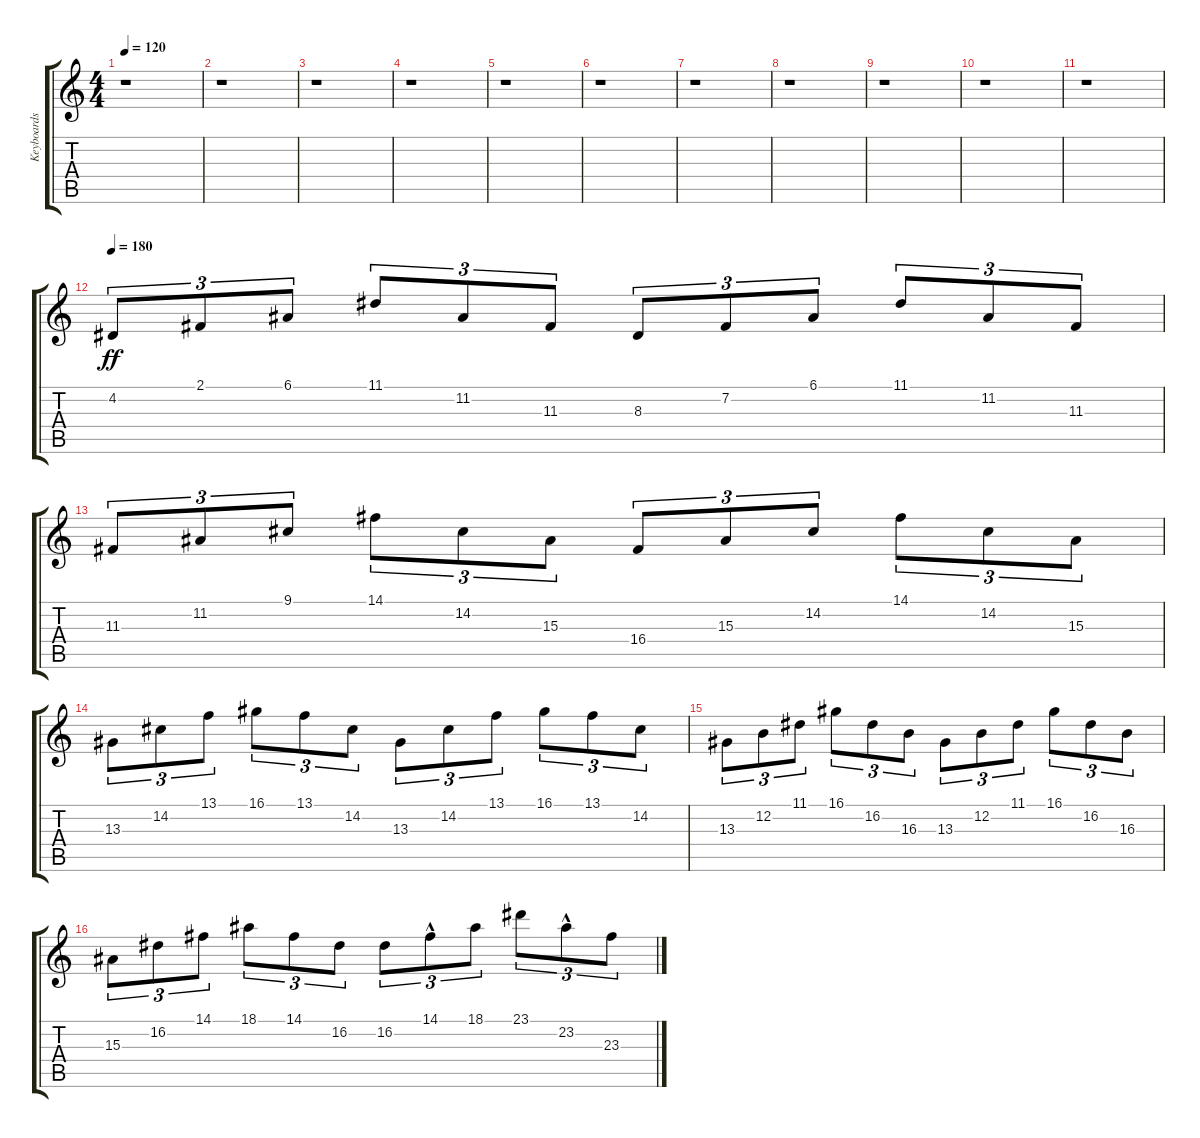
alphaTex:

\track ("Keyboards" "Keyboards") {instrument cello}
\staff {score tabs}
\tuning (E4 B3 G3 D3 A2 E2) {hide}
\ts (4 4)
\tempo 120
\clef g2
\ks c
r.1{dy ff} |
r.1 |
r.1 |
r.1 |
r.1 |
r.1 |
r.1 |
r.1 |
r.1 |
r.1 |
r.1 |
\tempo 180
4.2.8{tu (3 2) volume 16 instrument churchorgan} 2.1.8{tu (3 2)} 6.1.8{tu (3 2)} 11.1.8{tu (3 2)} 11.2.8{tu (3 2)} 11.3.8{tu (3 2)} 8.3.8{tu (3 2)} 7.2.8{tu (3 2)} 6.1.8{tu (3 2)} 11.1.8{tu (3 2)} 11.2.8{tu (3 2)} 11.3.8{tu (3 2)} |
11.3.8{tu (3 2)} 11.2.8{tu (3 2)} 9.1.8{tu (3 2)} 14.1.8{tu (3 2)} 14.2.8{tu (3 2)} 15.3.8{tu (3 2)} 16.4.8{tu (3 2)} 15.3.8{tu (3 2)} 14.2.8{tu (3 2)} 14.1.8{tu (3 2)} 14.2.8{tu (3 2)} 15.3.8{tu (3 2)} |
13.3.8{tu (3 2)} 14.2.8{tu (3 2)} 13.1.8{tu (3 2)} 16.1.8{tu (3 2)} 13.1.8{tu (3 2)} 14.2.8{tu (3 2)} 13.3.8{tu (3 2)} 14.2.8{tu (3 2)} 13.1.8{tu (3 2)} 16.1.8{tu (3 2)} 13.1.8{tu (3 2)} 14.2.8{tu (3 2)} |
13.3.8{tu (3 2)} 12.2.8{tu (3 2)} 11.1.8{tu (3 2)} 16.1.8{tu (3 2)} 16.2.8{tu (3 2)} 16.3.8{tu (3 2)} 13.3.8{tu (3 2)} 12.2.8{tu (3 2)} 11.1.8{tu (3 2)} 16.1.8{tu (3 2)} 16.2.8{tu (3 2)} 16.3.8{tu (3 2)} |
15.3.8{tu (3 2)} 16.2.8{tu (3 2)} 14.1.8{tu (3 2)} 18.1.8{tu (3 2)} 14.1.8{tu (3 2)} 16.2.8{tu (3 2)} 16.2.8{tu (3 2)} 14.1{hac}.8{tu (3 2)} 18.1.8{tu (3 2)} 23.1.8{tu (3 2)} 23.2{hac}.8{tu (3 2)} 23.3.8{tu (3 2)}
